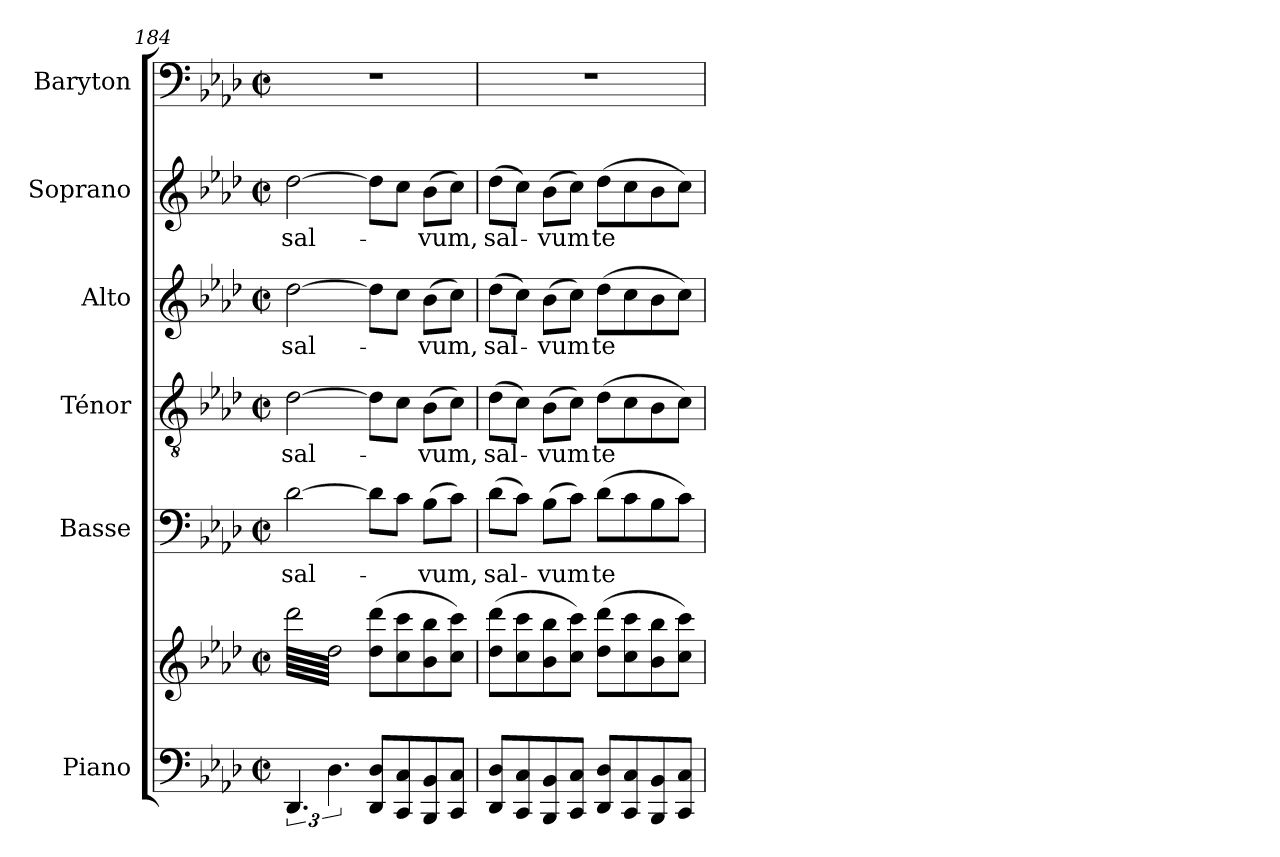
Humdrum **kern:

**kern	**kern	**kern	**text	**kern	**text	**kern	**text	**kern	**text	**kern
*part6	*part6	*part5	*part5	*part4	*part4	*part3	*part3	*part2	*part2	*part1
*staff7	*staff6	*staff5	*staff5	*staff4	*staff4	*staff3	*staff3	*staff2	*staff2	*staff1
*I"Piano	*	*I"Basse	*	*I"Ténor	*	*I"Alto	*	*I"Soprano	*	*I"Baryton
*I'Pno.	*	*I'B.	*	*I'T.	*	*I'Alt.	*	*I'So.	*	*I'Bar.
*clefF4	*clefG2	*clefF4	*	*clefGv2	*	*clefG2	*	*clefG2	*	*clefF4
*k[b-e-a-d-]	*k[b-e-a-d-]	*k[b-e-a-d-]	*	*k[b-e-a-d-]	*	*k[b-e-a-d-]	*	*k[b-e-a-d-]	*	*k[b-e-a-d-]
*M4/4	*M4/4	*M4/4	*	*M4/4	*	*M4/4	*	*M4/4	*	*M4/4
*met(c|)	*met(c|)	*met(c|)	*	*met(c|)	*	*met(c|)	*	*met(c|)	*	*met(c|)
=184	=184	=184	=184	=184	=184	=184	=184	=184	=184	=184
!	!	!	!LO:LY:b	!	!LO:LY:b	!	!LO:LY:b	!	!LO:LY:b	!
*	*tremolo	*	*	*	*	*	*	*	*	*
6.DD-/	64ddd-\LLLL	[2d-\	sal-	[2d-\	sal-	[2dd-\	sal-	[2dd-\	sal-	1r
.	64dd-\	.	.	.	.	.	.	.	.	.
.	64ddd-\	.	.	.	.	.	.	.	.	.
.	64dd-\	.	.	.	.	.	.	.	.	.
.	64ddd-\	.	.	.	.	.	.	.	.	.
.	64dd-\	.	.	.	.	.	.	.	.	.
.	64ddd-\	.	.	.	.	.	.	.	.	.
.	64dd-\	.	.	.	.	.	.	.	.	.
.	64ddd-\	.	.	.	.	.	.	.	.	.
.	64dd-\	.	.	.	.	.	.	.	.	.
.	64ddd-\	.	.	.	.	.	.	.	.	.
.	64dd-\	.	.	.	.	.	.	.	.	.
.	64ddd-\	.	.	.	.	.	.	.	.	.
.	64dd-\	.	.	.	.	.	.	.	.	.
.	64ddd-\	.	.	.	.	.	.	.	.	.
.	64dd-\	.	.	.	.	.	.	.	.	.
6.D-\	64ddd-\	.	.	.	.	.	.	.	.	.
.	64dd-\	.	.	.	.	.	.	.	.	.
.	64ddd-\	.	.	.	.	.	.	.	.	.
.	64dd-\	.	.	.	.	.	.	.	.	.
.	64ddd-\	.	.	.	.	.	.	.	.	.
.	64dd-\	.	.	.	.	.	.	.	.	.
.	64ddd-\	.	.	.	.	.	.	.	.	.
.	64dd-\	.	.	.	.	.	.	.	.	.
.	64ddd-\	.	.	.	.	.	.	.	.	.
.	64dd-\	.	.	.	.	.	.	.	.	.
.	64ddd-\	.	.	.	.	.	.	.	.	.
.	64dd-\	.	.	.	.	.	.	.	.	.
.	64ddd-\	.	.	.	.	.	.	.	.	.
.	64dd-\	.	.	.	.	.	.	.	.	.
.	64ddd-\	.	.	.	.	.	.	.	.	.
.	64dd-\JJJJ	.	.	.	.	.	.	.	.	.
*	*Xtremolo	*	*	*	*	*	*	*	*	*
8DD-/ 8D-/L	(8dd-\ 8ddd-\L	8d-\L]	.	8d-\L]	.	8dd-\L]	.	8dd-\L]	.	.
.	.	.	.	.	.	.	.	.	.	.
.	.	.	.	.	.	.	.	.	.	.
.	.	.	.	.	.	.	.	.	.	.
.	.	.	.	.	.	.	.	.	.	.
.	.	.	.	.	.	.	.	.	.	.
.	.	.	.	.	.	.	.	.	.	.
.	.	.	.	.	.	.	.	.	.	.
8CC/ 8C/	8cc\ 8ccc\	8c\J	.	8c\J	.	8cc\J	.	8cc\J	.	.
.	.	.	.	.	.	.	.	.	.	.
.	.	.	.	.	.	.	.	.	.	.
.	.	.	.	.	.	.	.	.	.	.
.	.	.	.	.	.	.	.	.	.	.
.	.	.	.	.	.	.	.	.	.	.
.	.	.	.	.	.	.	.	.	.	.
.	.	.	.	.	.	.	.	.	.	.
!	!	!	!LO:LY:b	!	!LO:LY:b	!	!LO:LY:b	!	!LO:LY:b	!
8BBB-/ 8BB-/	8b-\ 8bb-\	(8B-\L	-vum,	(8B-\L	-vum,	(8b-\L	-vum,	(8b-\L	-vum,	.
8CC/ 8C/J	8cc\ 8ccc\J)	8c\J)	.	8c\J)	.	8cc\J)	.	8cc\J)	.	.
!!LO:LB:g=z
=185	=185	=185	=185	=185	=185	=185	=185	=185	=185	=185
!	!	!	!LO:LY:b	!	!LO:LY:b	!	!LO:LY:b	!	!LO:LY:b	!
8DD-/ 8D-/L	(8dd-\ 8ddd-\L	(8d-\L	sal-	(8d-\L	sal-	(8dd-\L	sal-	(8dd-\L	sal-	1r
8CC/ 8C/	8cc\ 8ccc\	8c\J)	.	8c\J)	.	8cc\J)	.	8cc\J)	.	.
!	!	!	!LO:LY:b	!	!LO:LY:b	!	!LO:LY:b	!	!LO:LY:b	!
8BBB-/ 8BB-/	8b-\ 8bb-\	(8B-\L	-vum	(8B-\L	-vum	(8b-\L	-vum	(8b-\L	-vum	.
8CC/ 8C/J	8cc\ 8ccc\J)	8c\J)	.	8c\J)	.	8cc\J)	.	8cc\J)	.	.
!	!	!	!LO:LY:b	!	!LO:LY:b	!	!LO:LY:b	!	!LO:LY:b	!
8DD-/ 8D-/L	(8dd-\ 8ddd-\L	(8d-\L	te	(8d-\L	te	(8dd-\L	te	(8dd-\L	te	.
8CC/ 8C/	8cc\ 8ccc\	8c\	.	8c\	.	8cc\	.	8cc\	.	.
8BBB-/ 8BB-/	8b-\ 8bb-\	8B-\	.	8B-\	.	8b-\	.	8b-\	.	.
8CC/ 8C/J	8cc\ 8ccc\J)	8c\J)	.	8c\J)	.	8cc\J)	.	8cc\J)	.	.
=	=	=	=	=	=	=	=	=	=	=
*-	*-	*-	*-	*-	*-	*-	*-	*-	*-	*-
